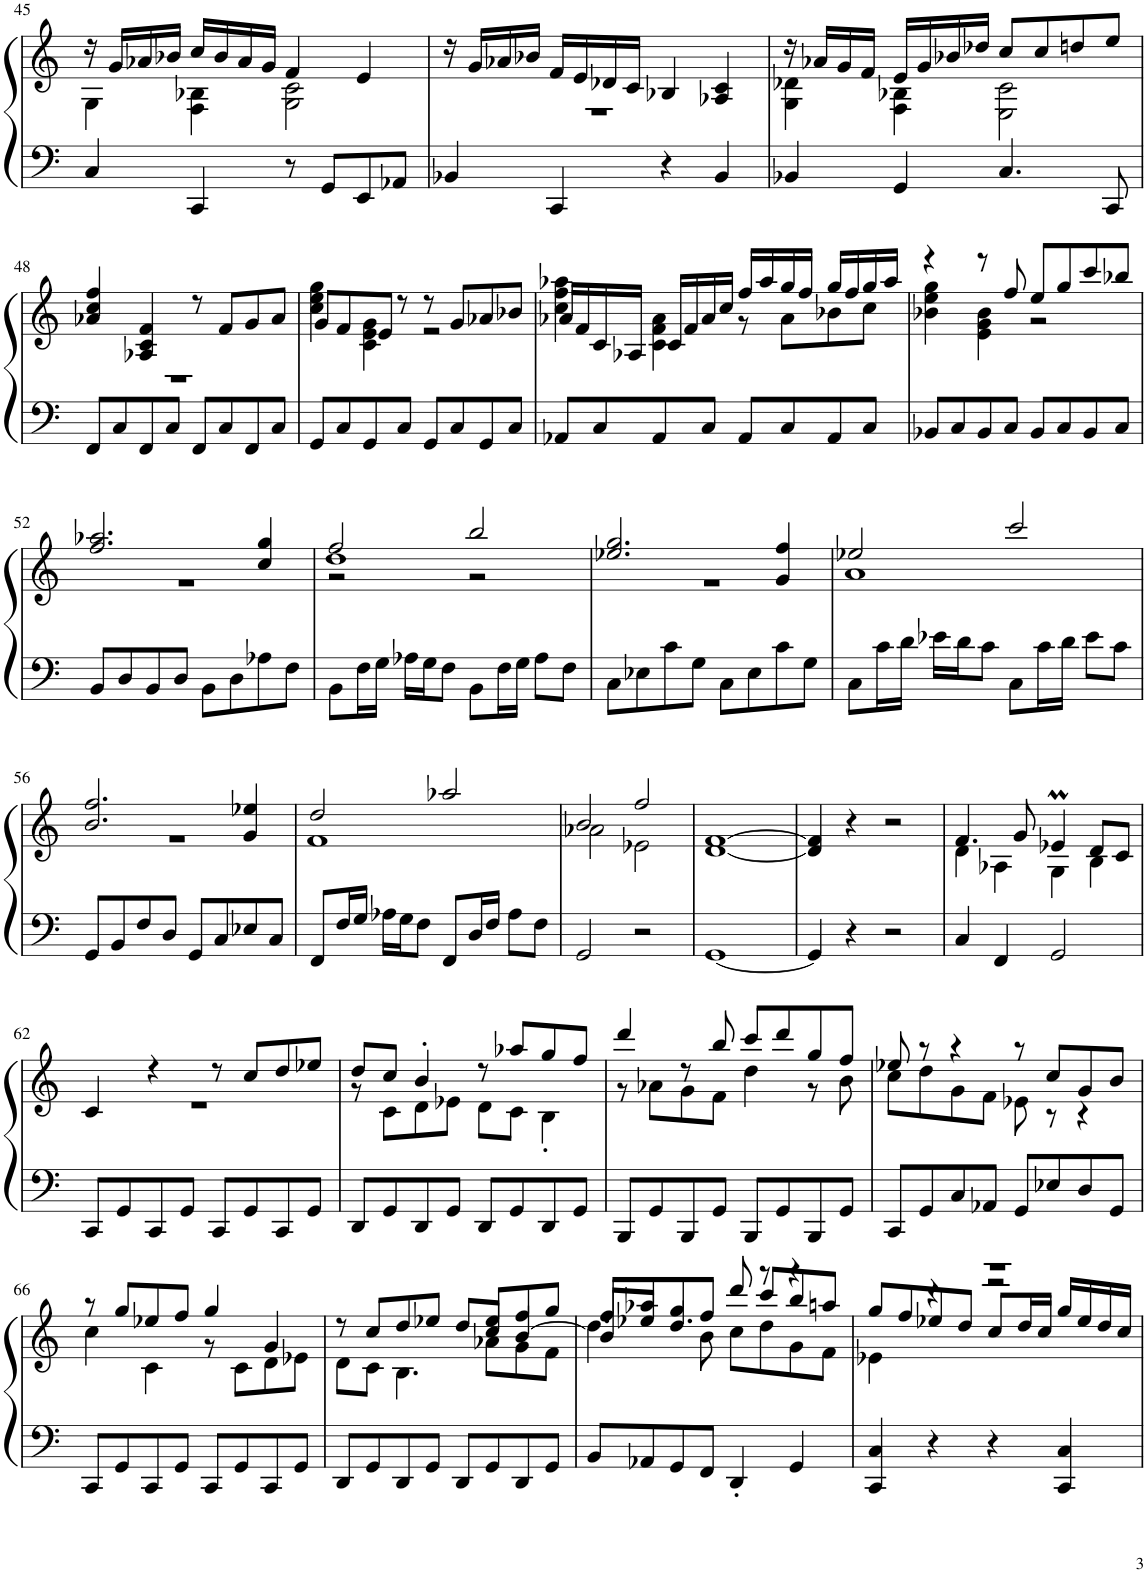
**kern	**kern
*part1	*part1
*staff2	*staff1
*I"Piano	*
*I'Pno.	*
!!LO:PB:g=z
*clefF4	*clefG2
*k[]	*k[]
*M4/4	*M4/4
=45	=45
*	*^
4C/	16r	4G\
.	16g/LL	.
.	16a-X/	.
.	16b-X/JJ	.
4CC/	16cc/LL	4F\ 4B-X\
.	16b-/	.
.	16a-/	.
.	16g/JJ	.
8r	4f/	2G\ 2c\
8GG/L	.	.
8EE/	4e/	.
8AA-X/J	.	.
=46	=46	=46
4BB-X/	16r	1r
.	16g/LL	.
.	16a-X/	.
.	16b-X/JJ	.
4CC/	16f/LL	.
.	16e/	.
.	16d-X/	.
.	16c/JJ	.
4r	4B-X/	.
4BB-/	4A-X/ 4c/	.
=47	=47	=47
4BB-X/	16r	4G\ 4d-X\
.	16a-X/LL	.
.	16g/	.
.	16f/JJ	.
4GG/	16e/LL	4F\ 4B-X\
.	16g/	.
.	16b-X/	.
.	16dd-X/JJ	.
4.C/	8cc/L	2E\ 2c\
.	8cc/	.
.	8ddn/	.
8CC/	8ee/J	.
!!LO:LB:g=z	!!
=48	=48	=48
8FF/L	4a-X/ 4cc/ 4ff/	1r
8C/	.	.
8FF/	4A-X/ 4c/ 4f/	.
8C/J	.	.
8FF/L	8r	.
8C/	8f/L	.
8FF/	8g/	.
8C/J	8a-/J	.
=49	=49	=49
8GG/L	8g/L	4cc\ 4ee\ 4gg\
8C/	8f/	.
8GG/	8e/J	4c\ 4e\ 4g\
8C/J	8r	.
8GG/L	8r	2r
8C/	8g/L	.
8GG/	8a-X/	.
8C/J	8b-X/J	.
=50	=50	=50
8AA-X/L	16a-X/LL	4cc\ 4ff\ 4aa-X\
.	16f/	.
8C/	16c/	.
.	16A-X/JJ	.
8AA-/	16c/LL	4c\ 4f\ 4a-\
.	16f/	.
8C/J	16a-/	.
.	16cc/JJ	.
8AA-/L	16ff/LL	8r
.	16aa-/	.
8C/	16gg/	8a-\L
.	16ff/JJ	.
8AA-/	16gg/LL	8b-X\
.	16ff/	.
8C/J	16gg/	8cc\J
.	16aa-/JJ	.
=51	=51	=51
8BB-X/L	4r	4b-X\ 4ee\ 4gg\
8C/	.	.
8BB-/	8r	4e\ 4g\ 4b-\
8C/J	8ff/	.
8BB-/L	8ee/L	2r
8C/	8gg/	.
8BB-/	8ccc/	.
8C/J	8bb-X/J	.
!!LO:LB:g=z	!!
=52	=52	=52
8BB/L	2.ff/ 2.aa-X/	1r
8D/	.	.
8BB/	.	.
8D/J	.	.
8BB\L	.	.
8D\	.	.
8A-X\	4cc/ 4gg/	.
8F\J	.	.
=53	=53	=53
*	*	*^
8BB\L	2ff/	1dd	2r
16F\L	.	.	.
16G\JJ	.	.	.
16A-X\LL	.	.	.
16G\J	.	.	.
8F\J	.	.	.
8BB\L	2bb/	.	2r
16F\L	.	.	.
16G\JJ	.	.	.
8A-\L	.	.	.
8F\J	.	.	.
*	*	*v	*v
=54	=54	=54
8C\L	2.ee-X/ 2.gg/	1r
8E-X\	.	.
8c\	.	.
8G\J	.	.
8C\L	.	.
8E-\	.	.
8c\	4g/ 4ff/	.
8G\J	.	.
=55	=55	=55
8C\L	2ee-X/	1a
16c\L	.	.
16d\JJ	.	.
16e-X\LL	.	.
16d\J	.	.
8c\J	.	.
8C\L	2ccc/	.
16c\L	.	.
16d\JJ	.	.
8e-\L	.	.
8c\J	.	.
!!LO:LB:g=z	!!
=56	=56	=56
8GG/L	2.b/ 2.ff/	1r
8BB/	.	.
8F/	.	.
8D/J	.	.
8GG/L	.	.
8C/	.	.
8E-X/	4g/ 4ee-X/	.
8C/J	.	.
=57	=57	=57
8FF/L	2dd/	1f
16F/L	.	.
16G/JJ	.	.
16A-X\LL	.	.
16G\J	.	.
8F\J	.	.
8FF/L	2aa-X/	.
16D/L	.	.
16F/JJ	.	.
8A-\L	.	.
8F\J	.	.
=58	=58	=58
2GG/	2b/	2a-X\
2r	2ff/	2e-X\
*	*v	*v
=59	=59
[1GG	[1d [1f
=60	=60
4GG/]	4d/] 4f/]
4r	4r
2r	2r
=61	=61
*	*^
4C/	4.f/	4d\
4FF/	.	4A-X\
.	8g/	.
2GG/	4e-XM/	4G\
.	8d/L	4B\
.	8c/J	.
!!LO:LB:g=z	!!
=62	=62	=62
8CC/L	4c/	1r
8GG/	.	.
8CC/	4r	.
8GG/J	.	.
8CC/L	8r	.
8GG/	8cc/L	.
8CC/	8dd/	.
8GG/J	8ee-X/J	.
=63	=63	=63
8DD/L	8dd/L	8r
8GG/	8cc/J	8c\L
8DD/	4b'/	8d\
8GG/J	.	8e-X\J
8DD/L	8r	8d\L
8GG/	8aa-X/L	8c\J
8DD/	8gg/	4B'\
8GG/J	8ff/J	.
=64	=64	=64
8BBB/L	4ddd/	8r
8GG/	.	8a-X\L
8BBB/	8r	8g\
8GG/J	8bb/	8f\J
8BBB/L	8ccc/L	4dd\
8GG/	8ddd/	.
8BBB/	8gg/	8r
8GG/J	8ff/J	8b\
=65	=65	=65
8CC/L	8ee-X/	8cc\L
8GG/	8r	8dd\
8C/	4r	8g\
8AA-X/J	.	8f\J
8GG/L	8r	8e-X\
8E-X/	8cc/L	8r
8D/	8g/	4r
8GG/J	8b/J	.
!!LO:LB:g=z	!!
=66	=66	=66
8CC/L	8r	4cc\
8GG/	8gg/L	.
8CC/	8ee-X/	4c\
8GG/J	8ff/J	.
8CC/L	4gg/	8r
8GG/	.	8c\L
8CC/	4g/	8d\
8GG/J	.	8e-X\J
=67	=67	=67
*	*	*^
8DD/L	8r	8d\L	8ryy
*	*	*v	*v
8GG/	8cc/L	8c\J
8DD/	8dd/	4.B\
8GG/J	8ee-X/J	.
8DD/L	8dd/L	.
*	*	*^
8GG/	8cc/J	8a-X\L	8ee-/L
8DD/	[4b/	8g\	8ff/
8GG/J	.	8f\J	8gg/J
=68	=68	=68	=68
8BB/L	8b/L]	4.dd\	8ff/L
8AA-X/	8aa-X/	.	8ee-X/J
8GG/	8gg/	.	4.dd/
8FF/J	8ff/J	8b\	.
4DD'/	8ddd/	8cc\L	.
.	8r	8dd\	8ccc/L
4GG/	4r	8g\	8bb/
.	.	8f\J	8aan/J
=69	=69	=69	=69
4CC/ 4C/	1r	4e-X\	8gg/L
.	.	.	8ff/
4r	.	4r	8ee-X/
.	.	.	8dd/J
4r	.	2r	8cc/L
.	.	.	16dd/L
.	.	.	16cc/JJ
4CC/ 4C/	.	.	16gg/LL
.	.	.	16ee-/
.	.	.	16dd/
.	.	.	16cc/JJ
*	*v	*v	*v
=	=
*-	*-
